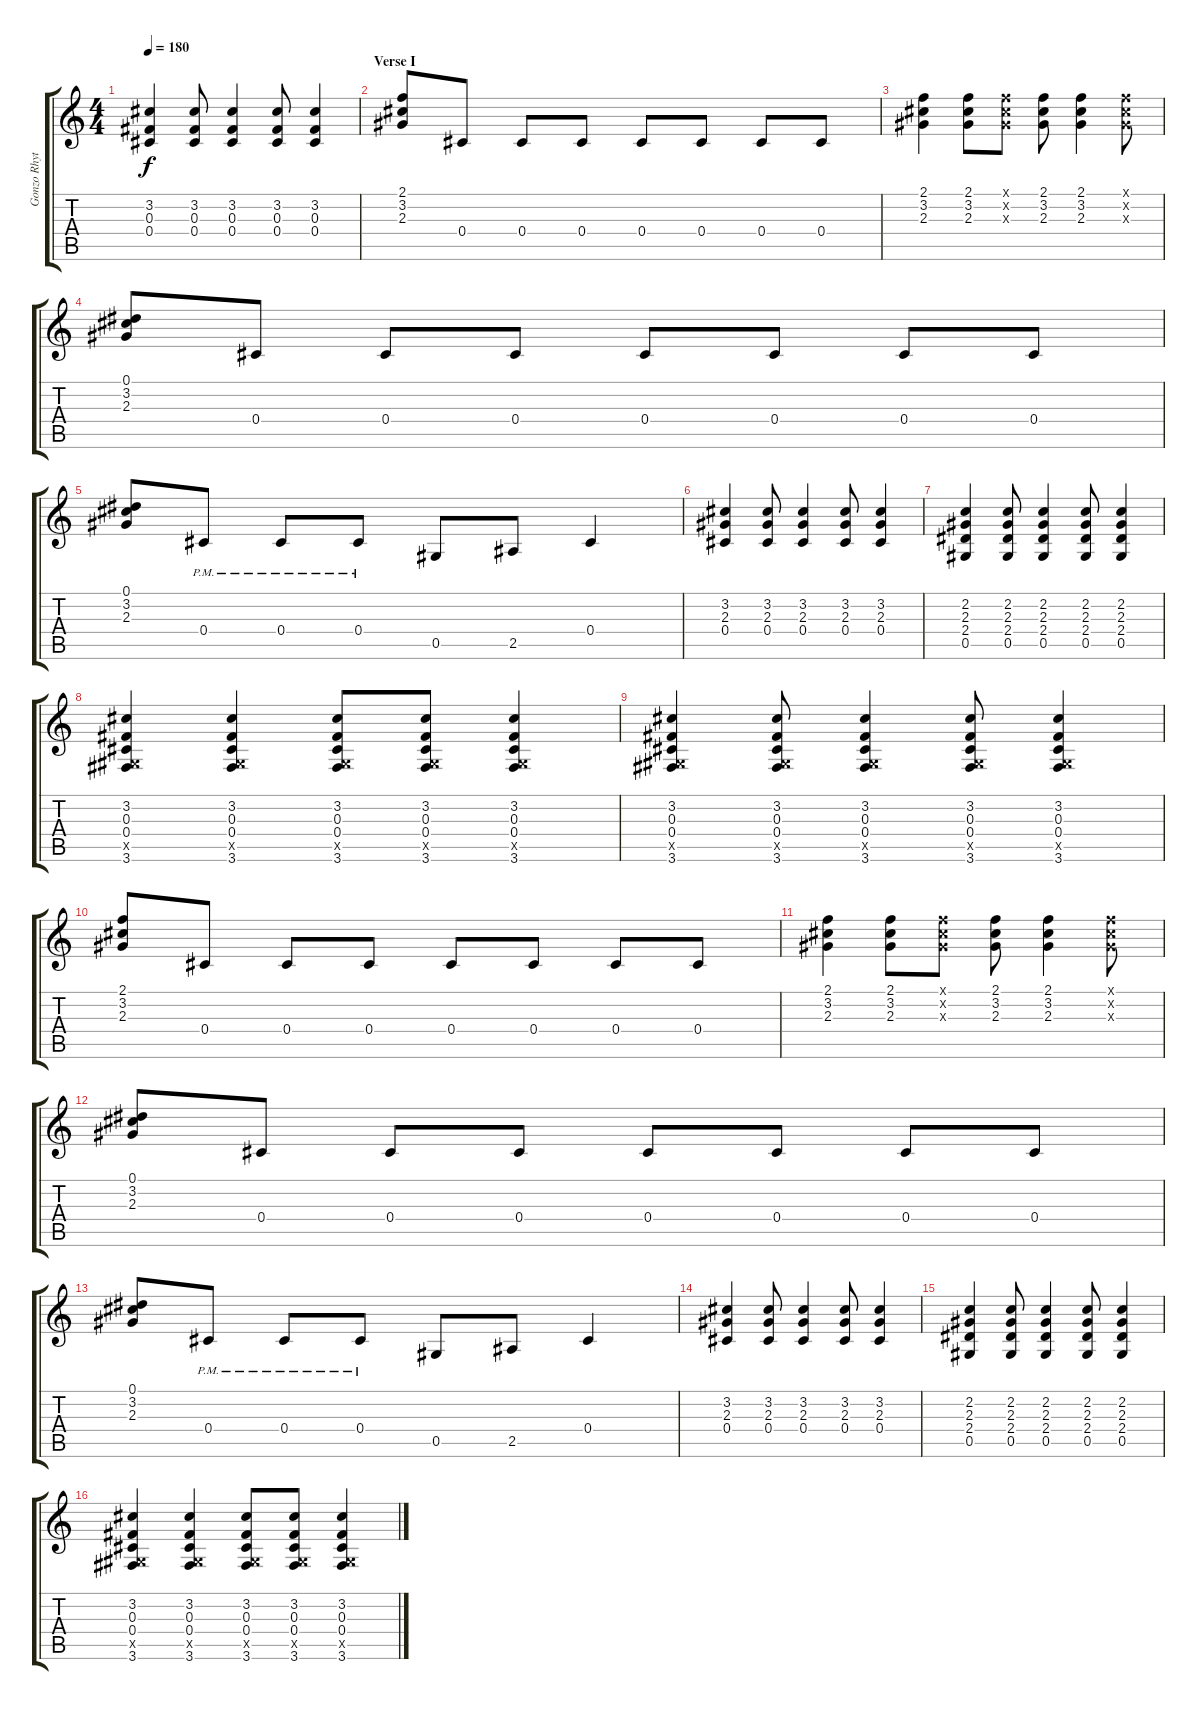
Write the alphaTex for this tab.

\track ("Gonzo Rhythm III" "Gonzo Rhyt") {instrument overdrivenguitar}
\staff {score tabs}
\tuning (Eb4 Bb3 Gb3 Db3 Ab2 Eb2) {hide}
\ts (4 4)
\tempo 180
\clef g2
\ks c
(3.2 0.3 0.4).4{dy f} (3.2 0.3 0.4).8 (3.2 0.3 0.4).4 (3.2 0.3 0.4).8 (3.2 0.3 0.4).4 |
\section ("" "Verse I")
(2.1 3.2 2.3).8 0.4.8 0.4.8 0.4.8 0.4.8 0.4.8 0.4.8 0.4.8 |
(2.1 3.2 2.3).4 (2.1 3.2 2.3).8 (2.1{x} 3.2{x} 2.3{x}).8 (2.1 3.2 2.3).8 (2.1 3.2 2.3).4 (2.1{x} 3.2{x} 2.3{x}).8 |
(0.1 3.2 2.3).8 0.4.8 0.4.8 0.4.8 0.4.8 0.4.8 0.4.8 0.4.8 |
(0.1 3.2 2.3).8 0.4{pm}.8 0.4{pm}.8 0.4{pm}.8 0.5.8 2.5.8 0.4.4 |
(3.2 2.3 0.4).4 (3.2 2.3 0.4).8 (3.2 2.3 0.4).4 (3.2 2.3 0.4).8 (3.2 2.3 0.4).4 |
(2.2 2.3 2.4 0.5).4 (2.2 2.3 2.4 0.5).8 (2.2 2.3 2.4 0.5).4 (2.2 2.3 2.4 0.5).8 (2.2 2.3 2.4 0.5).4 |
(3.2 0.3 0.4 0.5{x} 3.6).4 (3.2 0.3 0.4 0.5{x} 3.6).4 (3.2 0.3 0.4 0.5{x} 3.6).8 (3.2 0.3 0.4 0.5{x} 3.6).8 (3.2 0.3 0.4 0.5{x} 3.6).4 |
(3.2 0.3 0.4 0.5{x} 3.6).4 (3.2 0.3 0.4 0.5{x} 3.6).8 (3.2 0.3 0.4 0.5{x} 3.6).4 (3.2 0.3 0.4 0.5{x} 3.6).8 (3.2 0.3 0.4 0.5{x} 3.6).4 |
(2.1 3.2 2.3).8 0.4.8 0.4.8 0.4.8 0.4.8 0.4.8 0.4.8 0.4.8 |
(2.1 3.2 2.3).4 (2.1 3.2 2.3).8 (2.1{x} 3.2{x} 2.3{x}).8 (2.1 3.2 2.3).8 (2.1 3.2 2.3).4 (2.1{x} 3.2{x} 2.3{x}).8 |
(0.1 3.2 2.3).8 0.4.8 0.4.8 0.4.8 0.4.8 0.4.8 0.4.8 0.4.8 |
(0.1 3.2 2.3).8 0.4{pm}.8 0.4{pm}.8 0.4{pm}.8 0.5.8 2.5.8 0.4.4 |
(3.2 2.3 0.4).4 (3.2 2.3 0.4).8 (3.2 2.3 0.4).4 (3.2 2.3 0.4).8 (3.2 2.3 0.4).4 |
(2.2 2.3 2.4 0.5).4 (2.2 2.3 2.4 0.5).8 (2.2 2.3 2.4 0.5).4 (2.2 2.3 2.4 0.5).8 (2.2 2.3 2.4 0.5).4 |
(3.2 0.3 0.4 0.5{x} 3.6).4 (3.2 0.3 0.4 0.5{x} 3.6).4 (3.2 0.3 0.4 0.5{x} 3.6).8 (3.2 0.3 0.4 0.5{x} 3.6).8 (3.2 0.3 0.4 0.5{x} 3.6).4
